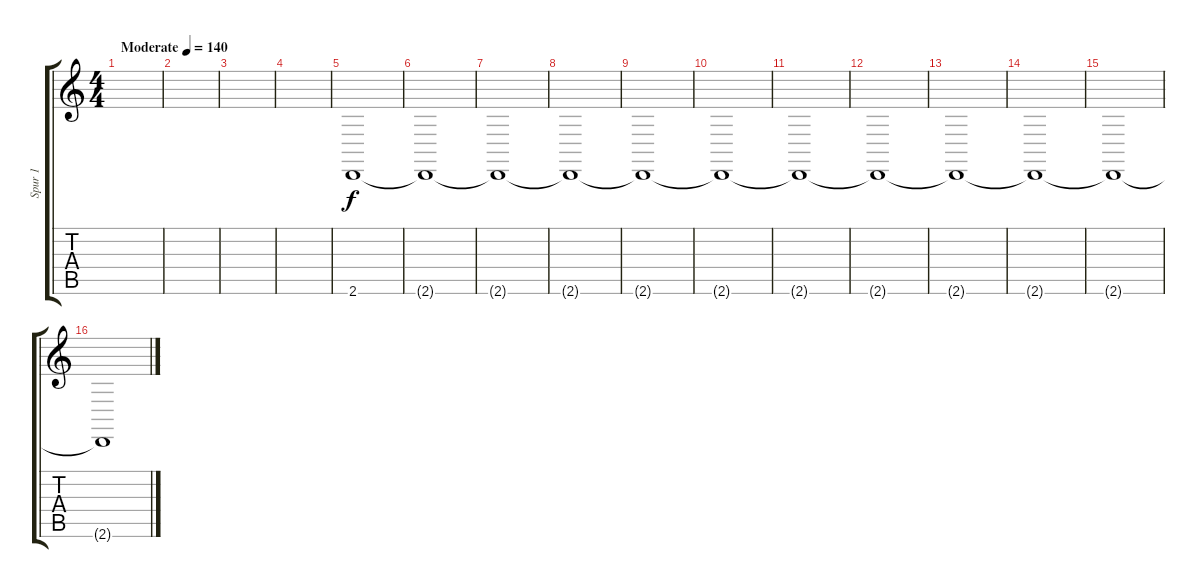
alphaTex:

\track ("Spur 1" "Spur 1") {instrument lead7fifths}
\staff {score tabs}
\tuning (E4 B3 G3 D3 F2 C2) {hide}
\ts (4 4)
\tempo (140 "Moderate")
\clef g2
\ks c
|
|
|
|
2.6.1 |
2.6{t}.1 |
2.6{t}.1 |
2.6{t}.1 |
2.6{t}.1 |
2.6{t}.1 |
2.6{t}.1 |
2.6{t}.1 |
2.6{t}.1 |
2.6{t}.1 |
2.6{t}.1 |
2.6{t}.1
